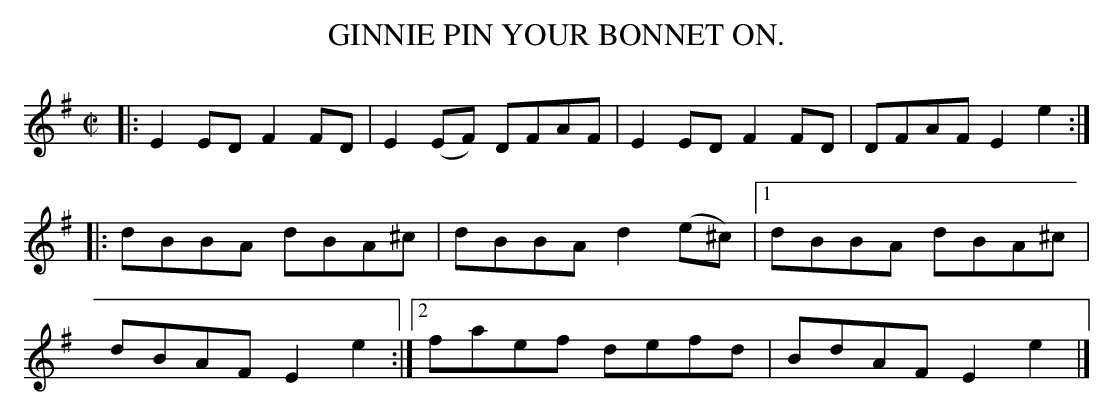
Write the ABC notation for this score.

X:1
T: GINNIE PIN YOUR BONNET ON.
M: C|
L: 1/8
K: Em
|:\
E2ED F2FD | E2(EF) DFAF |\
E2ED F2FD | DFAF E2e2 ::\
dBBA dBA^c | dBBA d2(e^c) |\
[1 dBBA dBA^c | dBAF E2e2 :|\
[2 faef defd | BdAF E2e2 |]
